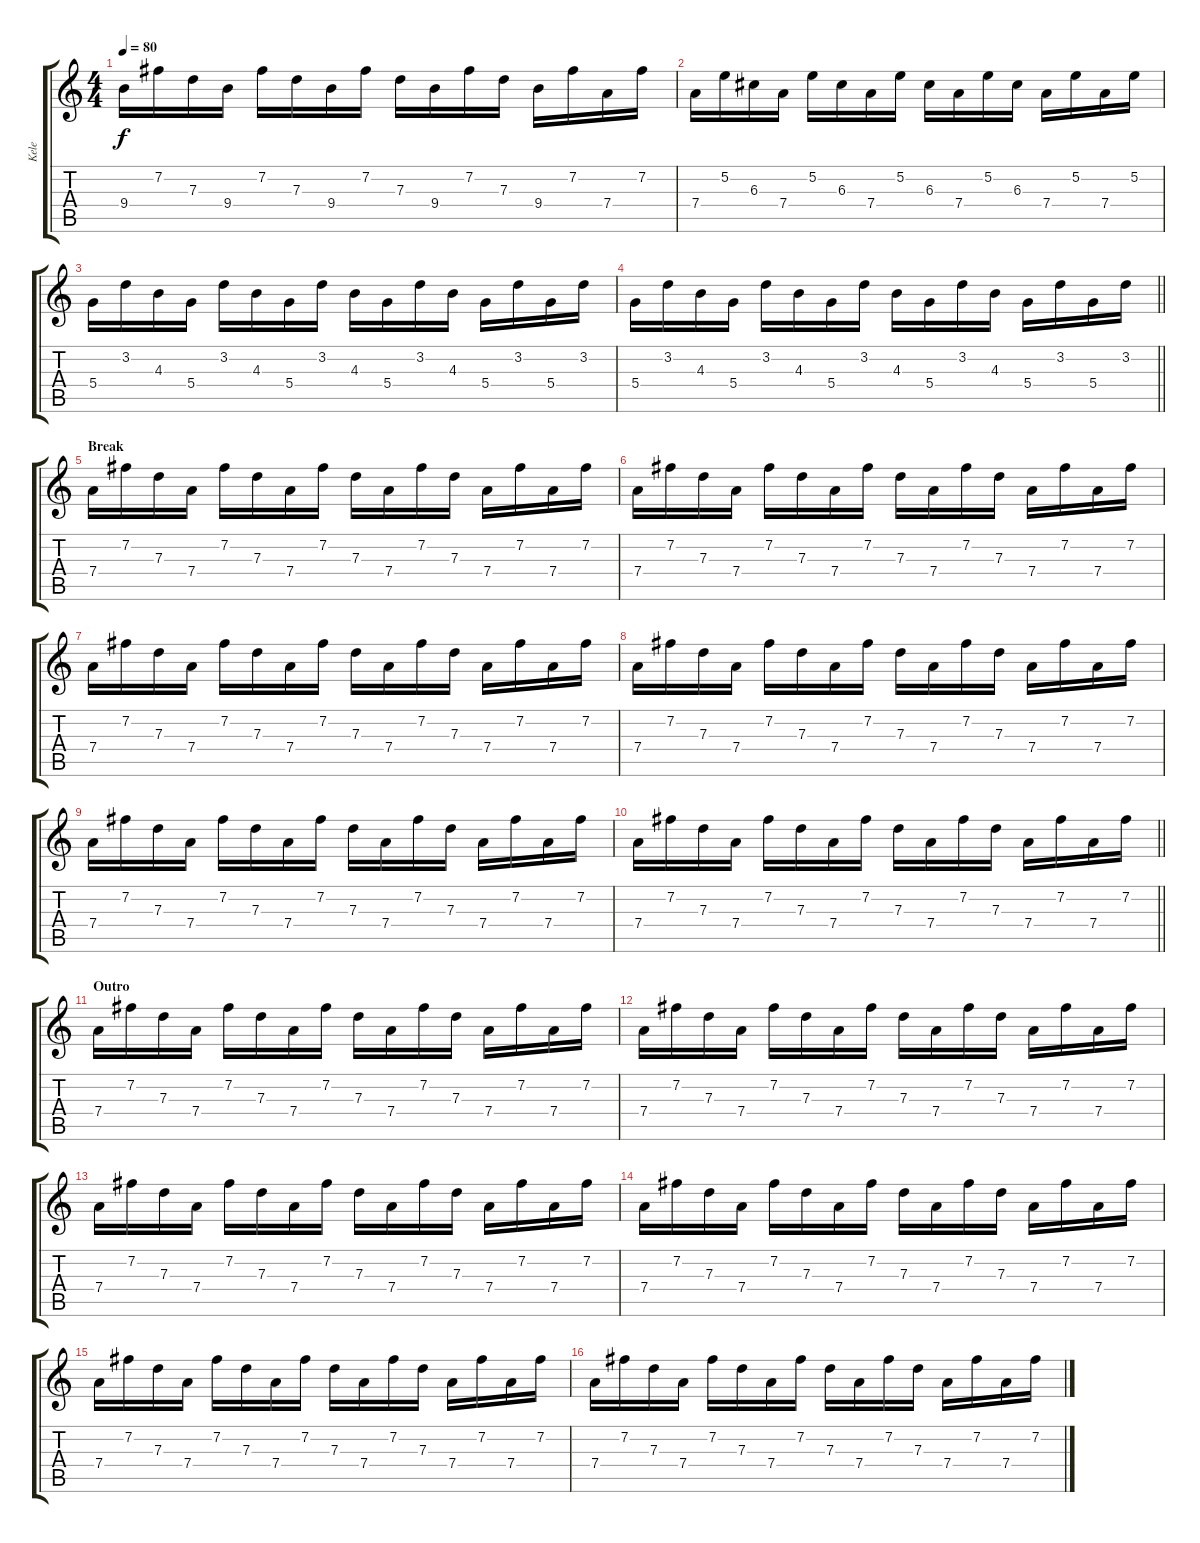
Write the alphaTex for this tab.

\track ("Kele" "Kele") {instrument electricguitarjazz}
\staff {score tabs}
\tuning (E4 B3 G3 D3 A2 E2) {hide}
\ts (4 4)
\tempo 80
\clef g2
\ks c
9.4.16{dy f} 7.2.16 7.3.16 9.4.16 7.2.16 7.3.16 9.4.16 7.2.16 7.3.16 9.4.16 7.2.16 7.3.16 9.4.16 7.2.16 7.4.16 7.2.16 |
7.4.16 5.2.16 6.3.16 7.4.16 5.2.16 6.3.16 7.4.16 5.2.16 6.3.16 7.4.16 5.2.16 6.3.16 7.4.16 5.2.16 7.4.16 5.2.16 |
5.4.16 3.2.16 4.3.16 5.4.16 3.2.16 4.3.16 5.4.16 3.2.16 4.3.16 5.4.16 3.2.16 4.3.16 5.4.16 3.2.16 5.4.16 3.2.16 |
\barLineRight lightlight
5.4.16 3.2.16 4.3.16 5.4.16 3.2.16 4.3.16 5.4.16 3.2.16 4.3.16 5.4.16 3.2.16 4.3.16 5.4.16 3.2.16 5.4.16 3.2.16 |
\section ("" "Break")
7.4.16 7.2.16 7.3.16 7.4.16 7.2.16 7.3.16 7.4.16 7.2.16 7.3.16 7.4.16 7.2.16 7.3.16 7.4.16 7.2.16 7.4.16 7.2.16 |
7.4.16 7.2.16 7.3.16 7.4.16 7.2.16 7.3.16 7.4.16 7.2.16 7.3.16 7.4.16 7.2.16 7.3.16 7.4.16 7.2.16 7.4.16 7.2.16 |
7.4.16 7.2.16 7.3.16 7.4.16 7.2.16 7.3.16 7.4.16 7.2.16 7.3.16 7.4.16 7.2.16 7.3.16 7.4.16 7.2.16 7.4.16 7.2.16 |
7.4.16 7.2.16 7.3.16 7.4.16 7.2.16 7.3.16 7.4.16 7.2.16 7.3.16 7.4.16 7.2.16 7.3.16 7.4.16 7.2.16 7.4.16 7.2.16 |
7.4.16 7.2.16 7.3.16 7.4.16 7.2.16 7.3.16 7.4.16 7.2.16 7.3.16 7.4.16 7.2.16 7.3.16 7.4.16 7.2.16 7.4.16 7.2.16 |
\barLineRight lightlight
7.4.16 7.2.16 7.3.16 7.4.16 7.2.16 7.3.16 7.4.16 7.2.16 7.3.16 7.4.16 7.2.16 7.3.16 7.4.16 7.2.16 7.4.16 7.2.16 |
\section ("" "Outro")
7.4.16 7.2.16 7.3.16 7.4.16 7.2.16 7.3.16 7.4.16 7.2.16 7.3.16 7.4.16 7.2.16 7.3.16 7.4.16 7.2.16 7.4.16 7.2.16 |
7.4.16 7.2.16 7.3.16 7.4.16 7.2.16 7.3.16 7.4.16 7.2.16 7.3.16 7.4.16 7.2.16 7.3.16 7.4.16 7.2.16 7.4.16 7.2.16 |
7.4.16 7.2.16 7.3.16 7.4.16 7.2.16 7.3.16 7.4.16 7.2.16 7.3.16 7.4.16 7.2.16 7.3.16 7.4.16 7.2.16 7.4.16 7.2.16 |
7.4.16 7.2.16 7.3.16 7.4.16 7.2.16 7.3.16 7.4.16 7.2.16 7.3.16 7.4.16 7.2.16 7.3.16 7.4.16 7.2.16 7.4.16 7.2.16 |
7.4.16 7.2.16 7.3.16 7.4.16 7.2.16 7.3.16 7.4.16 7.2.16 7.3.16 7.4.16 7.2.16 7.3.16 7.4.16 7.2.16 7.4.16 7.2.16 |
7.4.16 7.2.16 7.3.16 7.4.16 7.2.16 7.3.16 7.4.16 7.2.16 7.3.16 7.4.16 7.2.16 7.3.16 7.4.16 7.2.16 7.4.16 7.2.16
